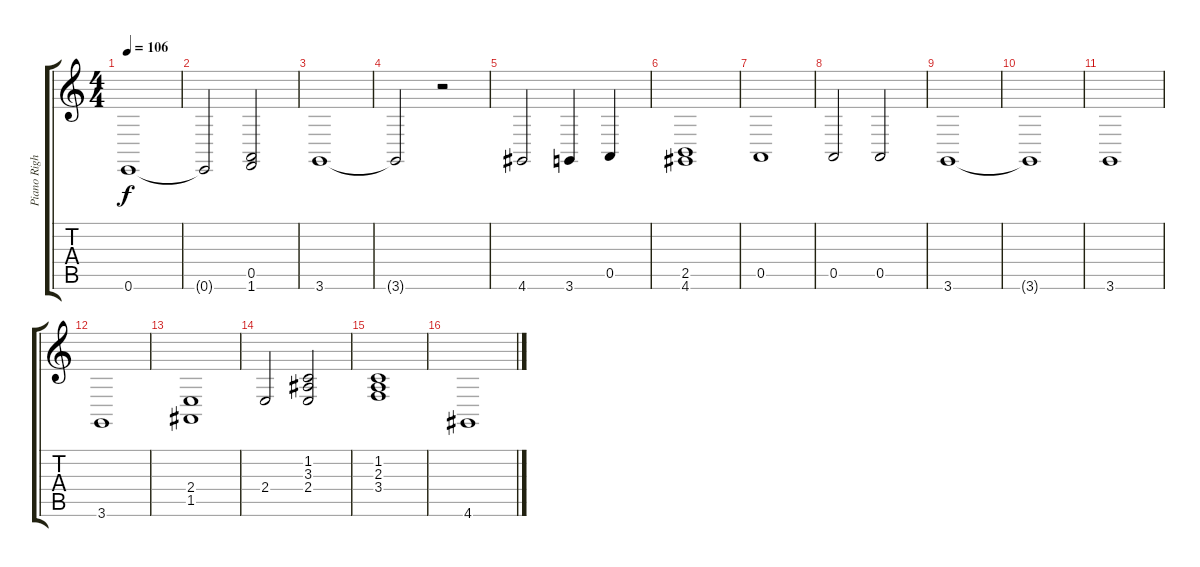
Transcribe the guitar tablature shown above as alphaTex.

\track ("Piano Right Hand" "Piano Righ") {instrument brightacousticpiano}
\staff {score tabs}
\tuning (E4 B3 G3 D3 A2 E2) {hide}
\ts (4 4)
\tempo 106
\clef g2
\ks c
0.6.1{dy f} |
0.6{t}.2 (0.5 1.6).2 |
3.6.1 |
3.6{t}.2 r.2 |
4.6.2 3.6.4 0.5.4 |
(2.5 4.6).1 |
0.5.1 |
0.5.2 0.5.2 |
3.6.1 |
3.6{t}.1 |
3.6.1 |
3.6.1 |
(2.4 1.5).1 |
2.4.2 (1.2 3.3 2.4).2 |
(1.2 2.3 3.4).1 |
4.6.1
